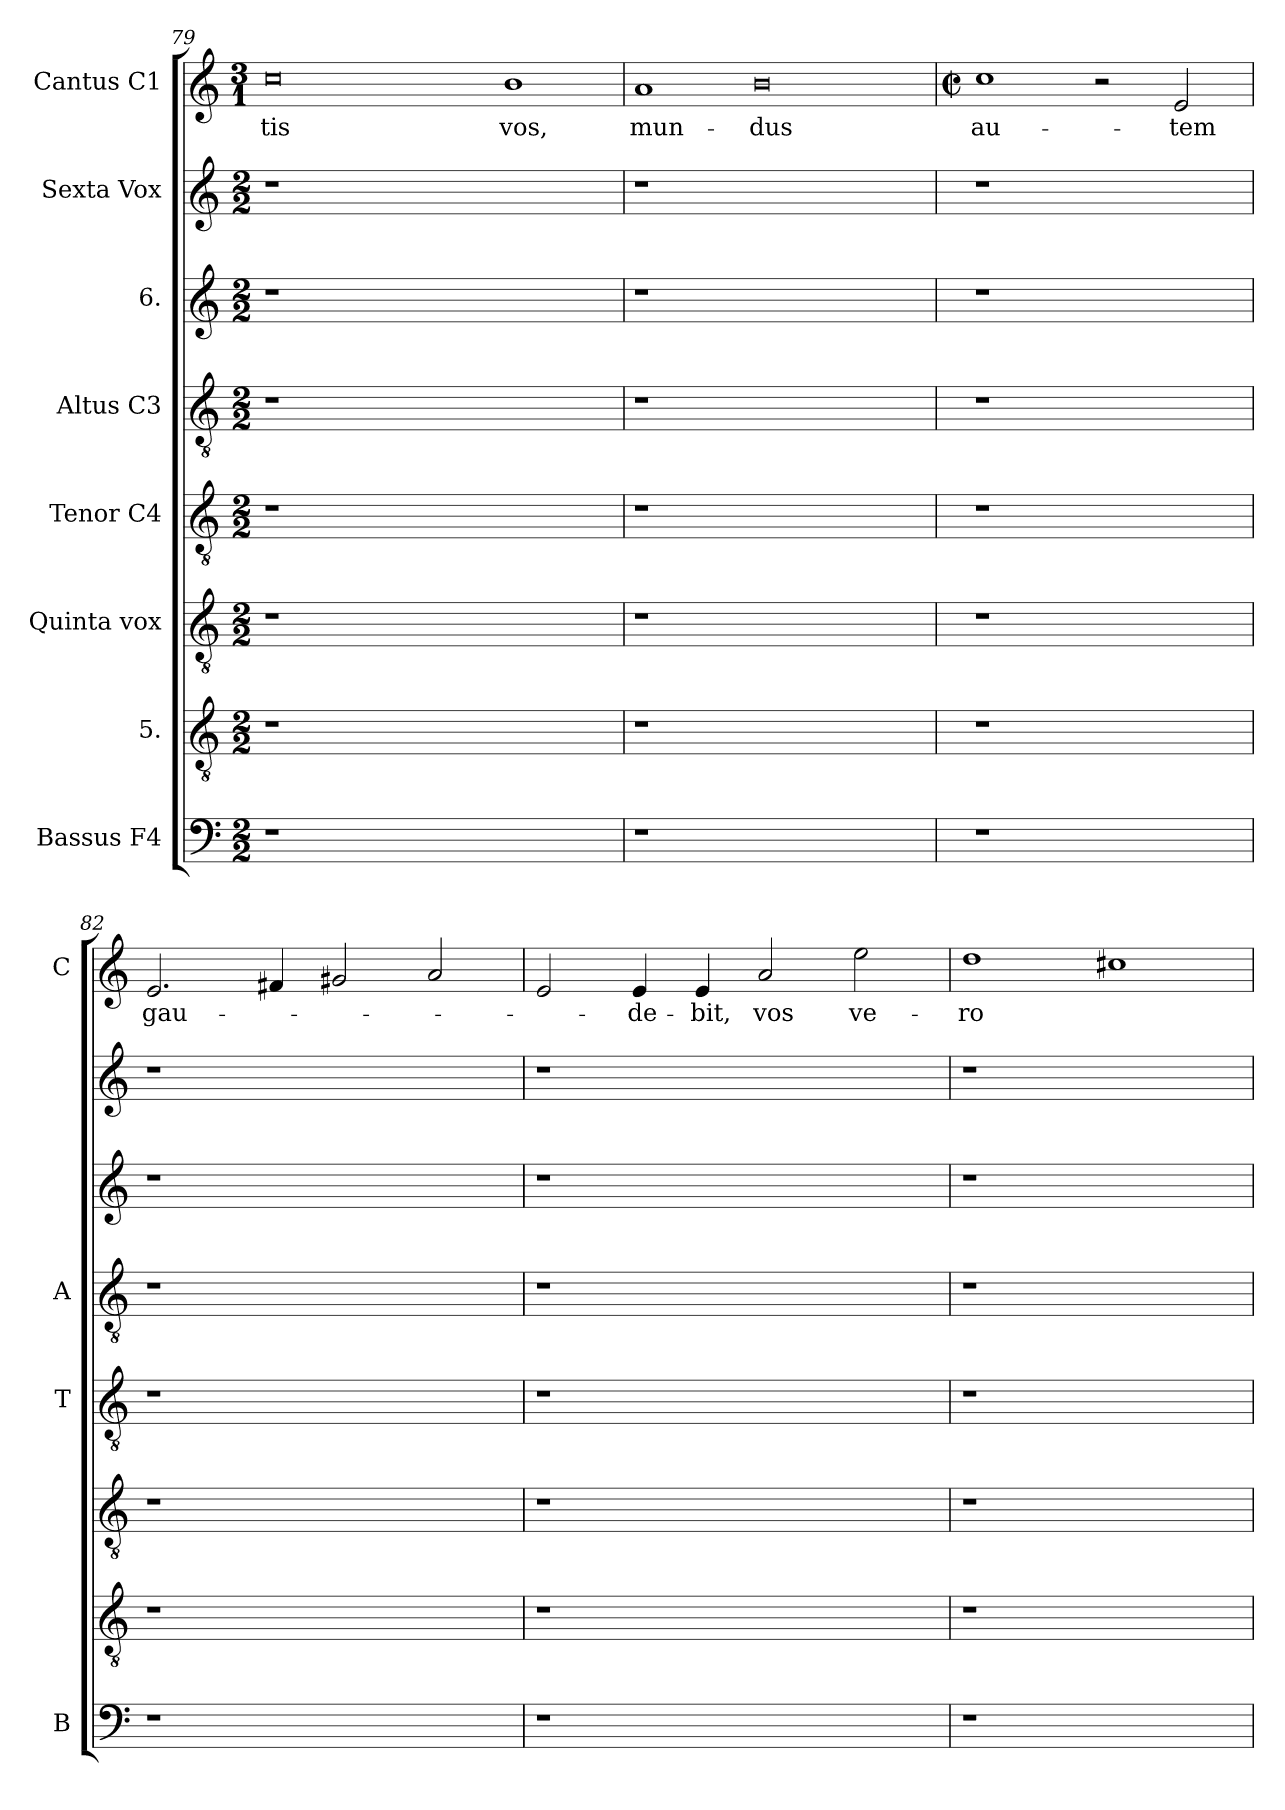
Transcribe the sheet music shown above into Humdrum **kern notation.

**kern	**kern	**kern	**kern	**kern	**kern	**kern	**kern	**text
*part8	*part7	*part6	*part5	*part4	*part3	*part2	*part1	*part1
*staff8	*staff7	*staff6	*staff5	*staff4	*staff3	*staff2	*staff1	*staff1
*I"Bassus F4	*I"5.	*I"Quinta vox	*I"Tenor C4	*I"Altus C3	*I"6.	*I"Sexta Vox	*I"Cantus C1	*
*I'B	*	*	*I'T	*I'A	*	*	*I'C	*
*clefF4	*clefGv2	*clefGv2	*clefGv2	*clefGv2	*clefG2	*clefG2	*clefG2	*
*k[]	*k[]	*k[]	*k[]	*k[]	*k[]	*k[]	*k[]	*
*C:	*C:	*C:	*C:	*C:	*C:	*C:	*C:	*
*M2/2	*M2/2	*M2/2	*M2/2	*M2/2	*M2/2	*M2/2	*M3/1	*
=79	=79	=79	=79	=79	=79	=79	=79	=79
!	!	!	!	!	!	!	!	!LO:LY:b
1r	1r	1r	1r	1r	1r	1r	0cc	-tis
0ryy	0ryy	0ryy	0ryy	0ryy	0ryy	0ryy	.	.
!	!	!	!	!	!	!	!	!LO:LY:b
.	.	.	.	.	.	.	1b	vos,
=80	=80	=80	=80	=80	=80	=80	=80	=80
!	!	!	!	!	!	!	!	!LO:LY:b
1r	1r	1r	1r	1r	1r	1r	1a	mun-
!	!	!	!	!	!	!	!	!LO:LY:b
0ryy	0ryy	0ryy	0ryy	0ryy	0ryy	0ryy	0b	-dus
=81	=81	=81	=81	=81	=81	=81	=81	=81
*	*	*	*	*	*	*	*M2/2	*
*	*	*	*	*	*	*	*met(c|)	*
!	!	!	!	!	!	!	!	!LO:LY:b
1r	1r	1r	1r	1r	1r	1r	1cc	au-
1ryy	1ryy	1ryy	1ryy	1ryy	1ryy	1ryy	2r	.
!	!	!	!	!	!	!	!	!LO:LY:b
.	.	.	.	.	.	.	2e/	-tem
=82	=82	=82	=82	=82	=82	=82	=82	=82
!	!	!	!	!	!	!	!	!LO:LY:b
1r	1r	1r	1r	1r	1r	1r	2.e/	gau-
.	.	.	.	.	.	.	4f#X/	.
1ryy	1ryy	1ryy	1ryy	1ryy	1ryy	1ryy	2g#X/	.
.	.	.	.	.	.	.	2a/	.
!!LO:LB:g=z
=83	=83	=83	=83	=83	=83	=83	=83	=83
1r	1r	1r	1r	1r	1r	1r	2e/	.
!	!	!	!	!	!	!	!	!LO:LY:b
.	.	.	.	.	.	.	4e/	-de-
!	!	!	!	!	!	!	!	!LO:LY:b
.	.	.	.	.	.	.	4e/	-bit,
!	!	!	!	!	!	!	!	!LO:LY:b:rj
1ryy	1ryy	1ryy	1ryy	1ryy	1ryy	1ryy	2a/	vos
!	!	!	!	!	!	!	!	!LO:LY:b
.	.	.	.	.	.	.	2ee\	ve-
=84	=84	=84	=84	=84	=84	=84	=84	=84
!	!	!	!	!	!	!	!	!LO:LY:b
1r	1r	1r	1r	1r	1r	1r	1dd	-ro
1ryy	1ryy	1ryy	1ryy	1ryy	1ryy	1ryy	1cc#X	.
=	=	=	=	=	=	=	=	=
*-	*-	*-	*-	*-	*-	*-	*-	*-
